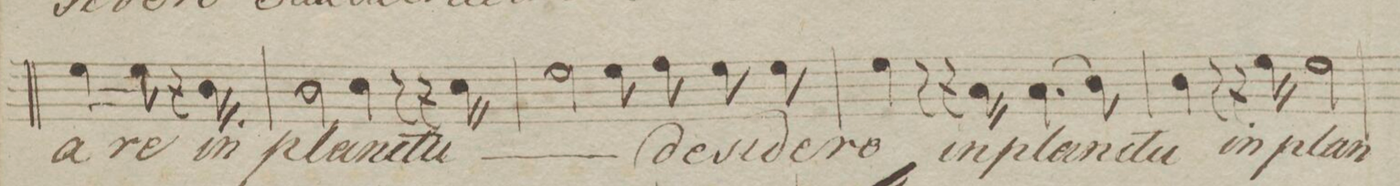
**kern	**text	**dynam
*I"Tenor.	*	*
*clefC4	*	*
*k[b-e-a-]	*	*
*met(c)	*	*
*M4/4	*	*
4d\	-a-	.
8d\	-re	.
16r	.	.
16A\	in	.
=36	=36	=36
*2\right	*	*
2A-\	plan-	.
4B-\	-ctu	.
*	*ij	*
8r	.	.
16r	.	.
16B-\	in	.
=37	=37	=37
2d\	plan-	.
8d\	-ctu	.
*	*Xij	*
8e-\	de-	.
8d\	-si-	.
8d\	-de-	.
=38	=38	=38
4d\	-ro	.
8r	.	.
16r	.	.
16G\	in	.
(4.G\	plan-	.
8A-\)	.	.
=39	=39	=39
4A-\	-ctu	.
8r	.	.
16r	.	.
16d\	in	.
2d\	plan-	.
=40	=40	=40
*-	*-	*-
